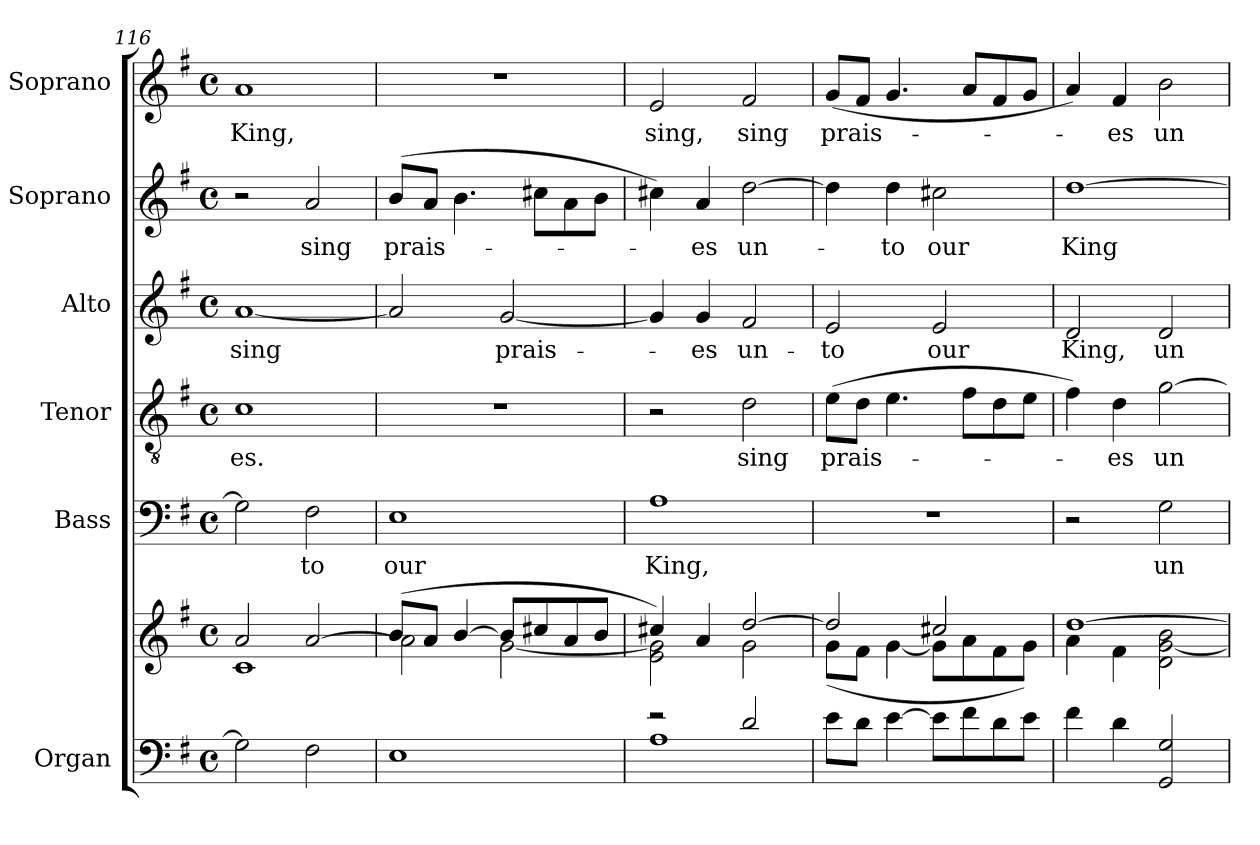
**kern	**kern	**kern	**text	**kern	**text	**kern	**text	**kern	**text	**kern	**text
*part6	*part6	*part5	*part5	*part4	*part4	*part3	*part3	*part2	*part2	*part1	*part1
*staff7	*staff6	*staff5	*staff5	*staff4	*staff4	*staff3	*staff3	*staff2	*staff2	*staff1	*staff1
*I"Organ	*	*I"Bass	*	*I"Tenor	*	*I"Alto	*	*I"Soprano	*	*I"Soprano	*
*I'Org.	*	*I'B.	*	*I'T.	*	*I'A.	*	*I'S.	*	*I'S.	*
*clefF4	*clefG2	*clefF4	*	*clefGv2	*	*clefG2	*	*clefG2	*	*clefG2	*
*	*	*	*	*ITrd7c12	*	*	*	*	*	*	*
*k[f#]	*k[f#]	*k[f#]	*	*k[f#]	*	*k[f#]	*	*k[f#]	*	*k[f#]	*
*G:	*G:	*G:	*	*G:	*	*G:	*	*G:	*	*G:	*
*M4/4	*M4/4	*M4/4	*	*M4/4	*	*M4/4	*	*M4/4	*	*M4/4	*
*met(c)	*met(c)	*met(c)	*	*met(c)	*	*met(c)	*	*met(c)	*	*met(c)	*
=116	=116	=116	=116	=116	=116	=116	=116	=116	=116	=116	=116
*	*^	*	*	*	*	*	*	*	*	*	*
!	!	!	!	!	!	!LO:LY:b:color=#000000	!	!	!	!	!	!
!	!	!	!	!	!	!	!	!LO:LY:b:color=#000000	!	!	!	!
!	!	!	!	!	!	!	!	!	!	!	!	!LO:LY:b:color=#000000
2Gi\]	2ai/	1ci	2Gi\]	.	1Ci	-es.	[<1ai	sing	2r	.	1ai	King,
!	!	!	!	!LO:LY:b:color=#000000	!	!	!	!	!	!	!	!
!	!	!	!	!	!	!	!	!	!	!LO:LY:b:color=#000000	!	!
2F#i\	[>2ai/	.	2F#i\	-to	.	.	.	.	2ai/	sing	.	.
!!LO:LB:g=z
=117	=117	=117	=117	=117	=117	=117	=117	=117	=117	=117	=117	=117
!	!	!	!	!LO:LY:b:color=#000000	!	!	!	!	!	!	!	!
!	!	!	!	!	!	!	!	!	!	!LO:LY:b:color=#000000	!	!
1Ei	(8bi/L	2ai\]	1Ei	our	1r	.	2ai/]	.	(8bi/L	prais-	1r	.
.	8ai/J	.	.	.	.	.	.	.	8ai/J	.	.	.
.	[>4bi/	.	.	.	.	.	.	.	4.bi\	.	.	.
!	!	!	!	!	!	!	!	!LO:LY:b:color=#000000	!	!	!	!
.	8bi/L]	[<2gi\	.	.	.	.	[<2gi/	prais-	.	.	.	.
.	8cc#Xi/	.	.	.	.	.	.	.	8cc#Xi\L	.	.	.
.	8ai/	.	.	.	.	.	.	.	8ai\	.	.	.
.	8bi/J	.	.	.	.	.	.	.	8bi\J	.	.	.
=118	=118	=118	=118	=118	=118	=118	=118	=118	=118	=118	=118	=118
*^	*	*	*	*	*	*	*	*	*	*	*	*
!	!	!	!	!	!LO:LY:b:color=#000000	!	!	!	!	!	!	!	!
!	!	!	!	!	!	!	!	!	!	!	!	!	!LO:LY:b:color=#000000
2r	1Ai	4cc#Xi/)	2ei\ 2gi]	1Ai	King,	2r	.	4gi/]	.	4cc#Xi\)	.	2ei/	sing,
!	!	!	!	!	!	!	!	!	!LO:LY:b:color=#000000	!	!	!	!
!	!	!	!	!	!	!	!	!	!	!	!LO:LY:b:color=#000000	!	!
.	.	4ai/	.	.	.	.	.	4gi/	-es	4ai/	-es	.	.
!	!	!	!	!	!	!	!LO:LY:b:color=#000000	!	!	!	!	!	!
!	!	!	!	!	!	!	!	!	!LO:LY:b:color=#000000	!	!	!	!
!	!	!	!	!	!	!	!	!	!	!	!LO:LY:b:color=#000000	!	!
!	!	!	!	!	!	!	!	!	!	!	!	!	!LO:LY:b:color=#000000
2di/	.	[>2ddi/	2gi\	.	.	2Di\	sing	2f#i/	un-	[>2ddi\	un-	2f#i/	sing
*v	*v	*	*	*	*	*	*	*	*	*	*	*	*
=119	=119	=119	=119	=119	=119	=119	=119	=119	=119	=119	=119	=119
!	!	!	!	!	!	!LO:LY:b:color=#000000	!	!	!	!	!	!
!	!	!	!	!	!	!	!	!LO:LY:b:color=#000000	!	!	!	!
!	!	!	!	!	!	!	!	!	!	!	!	!LO:LY:b:color=#000000
8ei\L	2ddi/]	(8gi\L	1r	.	(8Ei\L	prais-	2ei/	-to	4ddi\]	.	(8gi/L	prais-
8di\J	.	8f#i\J	.	.	8Di\J	.	.	.	.	.	8f#i/J	.
!	!	!	!	!	!	!	!	!	!	!LO:LY:b:color=#000000	!	!
[>4ei\	.	[<4gi\	.	.	4.Ei\	.	.	.	4ddi\	-to	4.gi/	.
!	!	!	!	!	!	!	!	!LO:LY:b:color=#000000	!	!	!	!
!	!	!	!	!	!	!	!	!	!	!LO:LY:b:color=#000000	!	!
8ei\L]	2cc#Xi/	8gi\L]	.	.	.	.	2ei/	our	2cc#Xi\	our	.	.
8f#i\	.	8ai\	.	.	8F#i\L	.	.	.	.	.	8ai/L	.
8di\	.	8f#i\	.	.	8Di\	.	.	.	.	.	8f#i/	.
8ei\J	.	8gi\J)	.	.	8Ei\J	.	.	.	.	.	8gi/J	.
=120	=120	=120	=120	=120	=120	=120	=120	=120	=120	=120	=120	=120
!	!	!	!	!	!	!	!	!LO:LY:b:color=#000000	!	!	!	!
!	!	!	!	!	!	!	!	!	!	!LO:LY:b:color=#000000	!	!
4f#i\	[>1ddi	4ai\	2r	.	4F#i\)	.	2di/	King,	[>1ddi	King	4ai/)	.
!	!	!	!	!	!	!LO:LY:b:color=#000000	!	!	!	!	!	!
!	!	!	!	!	!	!	!	!	!	!	!	!LO:LY:b:color=#000000
4di\	.	4f#i\	.	.	4Di\	-es	.	.	.	.	4f#i/	-es
!	!	!	!	!LO:LY:b:color=#000000	!	!	!	!	!	!	!	!
!	!	!	!	!	!	!LO:LY:b:color=#000000	!	!	!	!	!	!
!	!	!	!	!	!	!	!	!LO:LY:b:color=#000000	!	!	!	!
!	!	!	!	!	!	!	!	!	!	!	!	!LO:LY:b:color=#000000
2GGi/ 2Gi	.	2di\ [<2gi 2bi	2Gi\	un-	[>2Gi\	un-	2di/	un-	.	.	2bi\	un-
*	*v	*v	*	*	*	*	*	*	*	*	*	*
=	=	=	=	=	=	=	=	=	=	=	=
*-	*-	*-	*-	*-	*-	*-	*-	*-	*-	*-	*-
